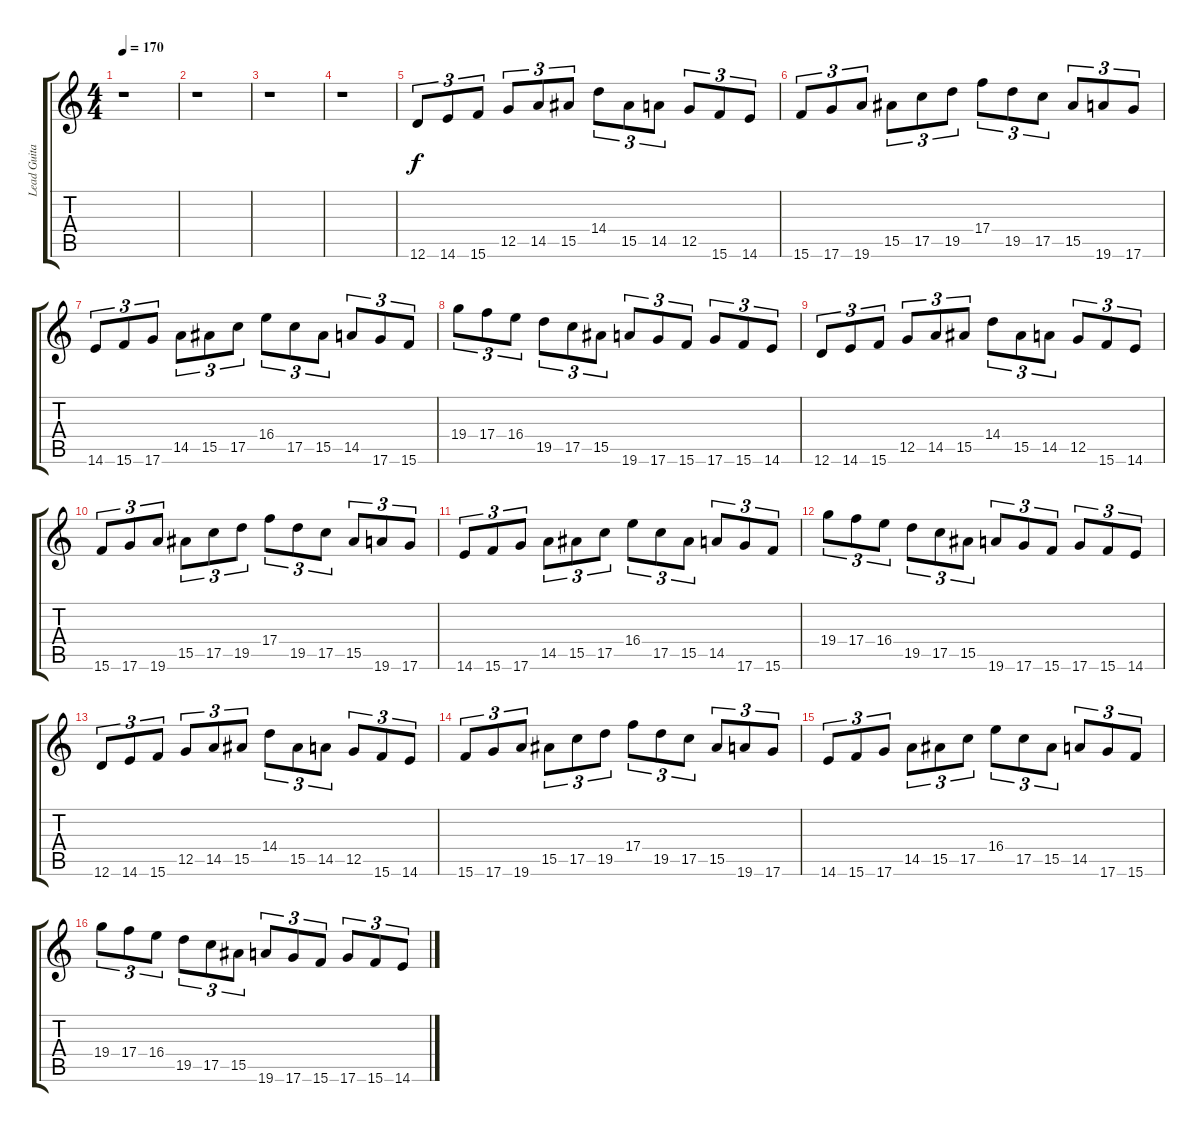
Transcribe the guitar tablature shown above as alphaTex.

\track ("Lead Guitar" "Lead Guita") {instrument distortionguitar}
\staff {score tabs}
\tuning (D4 A3 F3 C3 G2 D2) {hide}
\ts (4 4)
\tempo 170
\clef g2
\ks c
r.1{dy f} |
r.1 |
r.1 |
r.1 |
12.6.8{tu (3 2)} 14.6.8{tu (3 2)} 15.6.8{tu (3 2)} 12.5.8{tu (3 2)} 14.5.8{tu (3 2)} 15.5.8{tu (3 2)} 14.4.8{tu (3 2)} 15.5.8{tu (3 2)} 14.5.8{tu (3 2)} 12.5.8{tu (3 2)} 15.6.8{tu (3 2)} 14.6.8{tu (3 2)} |
15.6.8{tu (3 2)} 17.6.8{tu (3 2)} 19.6.8{tu (3 2)} 15.5.8{tu (3 2)} 17.5.8{tu (3 2)} 19.5.8{tu (3 2)} 17.4.8{tu (3 2)} 19.5.8{tu (3 2)} 17.5.8{tu (3 2)} 15.5.8{tu (3 2)} 19.6.8{tu (3 2)} 17.6.8{tu (3 2)} |
14.6.8{tu (3 2)} 15.6.8{tu (3 2)} 17.6.8{tu (3 2)} 14.5.8{tu (3 2)} 15.5.8{tu (3 2)} 17.5.8{tu (3 2)} 16.4.8{tu (3 2)} 17.5.8{tu (3 2)} 15.5.8{tu (3 2)} 14.5.8{tu (3 2)} 17.6.8{tu (3 2)} 15.6.8{tu (3 2)} |
19.4.8{tu (3 2)} 17.4.8{tu (3 2)} 16.4.8{tu (3 2)} 19.5.8{tu (3 2)} 17.5.8{tu (3 2)} 15.5.8{tu (3 2)} 19.6.8{tu (3 2)} 17.6.8{tu (3 2)} 15.6.8{tu (3 2)} 17.6.8{tu (3 2)} 15.6.8{tu (3 2)} 14.6.8{tu (3 2)} |
12.6.8{tu (3 2)} 14.6.8{tu (3 2)} 15.6.8{tu (3 2)} 12.5.8{tu (3 2)} 14.5.8{tu (3 2)} 15.5.8{tu (3 2)} 14.4.8{tu (3 2)} 15.5.8{tu (3 2)} 14.5.8{tu (3 2)} 12.5.8{tu (3 2)} 15.6.8{tu (3 2)} 14.6.8{tu (3 2)} |
15.6.8{tu (3 2)} 17.6.8{tu (3 2)} 19.6.8{tu (3 2)} 15.5.8{tu (3 2)} 17.5.8{tu (3 2)} 19.5.8{tu (3 2)} 17.4.8{tu (3 2)} 19.5.8{tu (3 2)} 17.5.8{tu (3 2)} 15.5.8{tu (3 2)} 19.6.8{tu (3 2)} 17.6.8{tu (3 2)} |
14.6.8{tu (3 2)} 15.6.8{tu (3 2)} 17.6.8{tu (3 2)} 14.5.8{tu (3 2)} 15.5.8{tu (3 2)} 17.5.8{tu (3 2)} 16.4.8{tu (3 2)} 17.5.8{tu (3 2)} 15.5.8{tu (3 2)} 14.5.8{tu (3 2)} 17.6.8{tu (3 2)} 15.6.8{tu (3 2)} |
19.4.8{tu (3 2)} 17.4.8{tu (3 2)} 16.4.8{tu (3 2)} 19.5.8{tu (3 2)} 17.5.8{tu (3 2)} 15.5.8{tu (3 2)} 19.6.8{tu (3 2)} 17.6.8{tu (3 2)} 15.6.8{tu (3 2)} 17.6.8{tu (3 2)} 15.6.8{tu (3 2)} 14.6.8{tu (3 2)} |
12.6.8{tu (3 2)} 14.6.8{tu (3 2)} 15.6.8{tu (3 2)} 12.5.8{tu (3 2)} 14.5.8{tu (3 2)} 15.5.8{tu (3 2)} 14.4.8{tu (3 2)} 15.5.8{tu (3 2)} 14.5.8{tu (3 2)} 12.5.8{tu (3 2)} 15.6.8{tu (3 2)} 14.6.8{tu (3 2)} |
15.6.8{tu (3 2)} 17.6.8{tu (3 2)} 19.6.8{tu (3 2)} 15.5.8{tu (3 2)} 17.5.8{tu (3 2)} 19.5.8{tu (3 2)} 17.4.8{tu (3 2)} 19.5.8{tu (3 2)} 17.5.8{tu (3 2)} 15.5.8{tu (3 2)} 19.6.8{tu (3 2)} 17.6.8{tu (3 2)} |
14.6.8{tu (3 2)} 15.6.8{tu (3 2)} 17.6.8{tu (3 2)} 14.5.8{tu (3 2)} 15.5.8{tu (3 2)} 17.5.8{tu (3 2)} 16.4.8{tu (3 2)} 17.5.8{tu (3 2)} 15.5.8{tu (3 2)} 14.5.8{tu (3 2)} 17.6.8{tu (3 2)} 15.6.8{tu (3 2)} |
19.4.8{tu (3 2)} 17.4.8{tu (3 2)} 16.4.8{tu (3 2)} 19.5.8{tu (3 2)} 17.5.8{tu (3 2)} 15.5.8{tu (3 2)} 19.6.8{tu (3 2)} 17.6.8{tu (3 2)} 15.6.8{tu (3 2)} 17.6.8{tu (3 2)} 15.6.8{tu (3 2)} 14.6.8{tu (3 2)}
